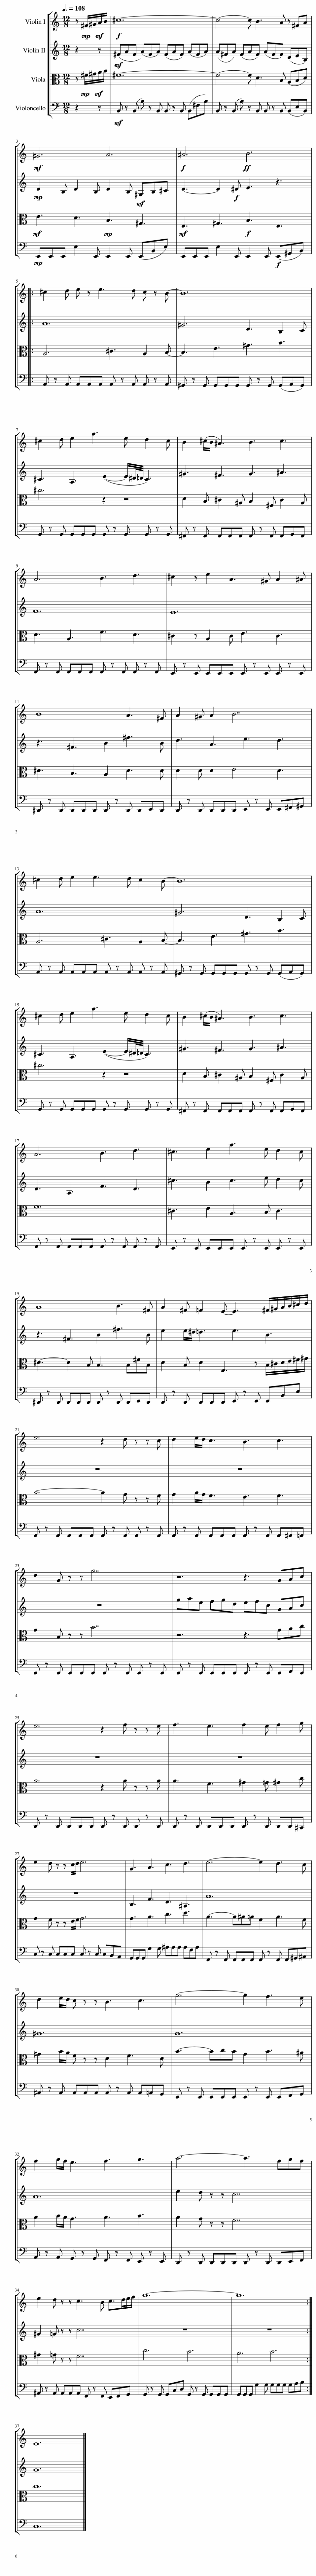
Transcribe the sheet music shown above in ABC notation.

X:1
%%score [ 1 2 3 4 ]
L:1/8
Q:3/8=108
M:12/8
I:linebreak $
K:C
V:1 treble
V:2 treble
V:3 alto
V:4 bass
V:1
 z!mp! ^F/^G/!mf!A/B/ |!f! ^c12- | c4- c B3 A z ^FA |$!mf! ^G6 A6 |!f! ^A6!ff! B6 |:$ %5
 ^c2 d e z e3 d c z B- | B12 |$ ^c2 d e2 a3 e d2 c | B2 (^c/B/ ^A3) B3 c3 |$ A6 B3 d3 | %10
 ^c2 z e2 A3 ^G A2 ^A |$ B8 A3 ^F | A2 ^G A2 B7 |$ ^c2 d e2 e3 d c2 B- | B12 |$ %15
 ^c2 d e2 a3 e d2 c | B2 (^c/B/ ^A3) B3 c3 |$ A6 B3 d3 | ^c3 e2 a3 e d2 c |$ A8 B3 ^F | %20
 A2 ^F =F2 E- E3 ^F/^G/A/B/^c/d/ |$ e6 z2 d z z c | d2 e/d/ c3 B3 c3 |$ d2 G z z g7 | z6 z3 GAc |$ %25
 e6 z2 f z z e | f3 e3 f2 e f2 g |$ e2 d z z c/d/ e6 | G3 A3 c3 d3 | e6- e2 d3 c |$ %30
 d2 e/d/ c z z B3 c3 | g6- g2 f3 e |$ f2 g/f/ e3 f3 g3 | a6- a3 fgf |$ e2 d z z c3 B c>de/f/ | %35
 g12- | g12 :|$ E12 |] %38
V:2
 z2 z |!mf! (^FA)F (AFA) (FAF) (AFA) | (A^FA) (FAF) (AFF) (DEB,) |$!mp! D2 B, D2 B, D2 B, ^G,B,^C | D3- D2!f! ^D E3 z3 |:$ %5
 A12 | ^G6 D3 B,2 C |$ ^C3 A,3 (E2- E/^D/4=D/4 C3) | ^G3 ^F3 G3 ^A3 |$ F12 | %10
 E12 |$ z3 ^F3 B2 ^f3 B | d3 A3 e3 d3 |$ A12 | ^G6 D3 B,2 C |$ %15
 ^C3 A,3 (E2- E/^D/4=D/4 C3) | ^G3 ^F3 G3 ^A3 |$ D3 A,3 F3 D3 | ^c3 B2 c3 e d2 c |$ z3 ^F3 B2 ^f3 B | %20
 e2 e/^d/ =d3 e3 B3 |$ z12 | z12 |$ z12 | gae fgd efc GAc |$ %25
 z12 | z12 |$ z12 | B,3 F3 D3 ^A,3 | A12 |$ %30
 ^G12 | G12 |$ A12 | e2 d z z c7 |$ ^G2 =G z z c7 | %35
 z12 | z12 :|$ G12 |] %38
V:3
 z!mp! ^F/^G/!mf!A/B/ | ^F12- | F4- F D3 B, (A,B,D) |$!mf! E3 D3!mp! B,3!mf! ^G,3 |!mf! E,3 ^G,3!f! B,3 E,3 |:$ %5
 A,6 ^C3 A,2 B,- | B,3 E3 ^G3 B3 |$ ^c6 z2 z4 | D2 B, ^C2 ^A, B,2 ^F, C2 A, |$ D3 A,3 F3 D3 | %10
 ^C2 z A,2 C E3 C3 |$ ^D3 B,3 A,2 D3 D | D2 D D2 E4 D3 |$ A,6 ^C3 A,2 B,- | B,3 E3 ^G3 B3 |$ %15
 ^c6 z2 z4 | D2 B, ^C2 ^A, B,2 ^F, C2 A, |$ F12 | ^C3 E2 A,3 B, C3 |$ ^D3- D2 B, B,3 B,^FB, | %20
 D2 B, D2 E,3 z B,/^C/D/E/^F/^G/ |$ A6- A2 G z z F | G2 A/G/ F3 E3 F3 |$ G2 B, z z B7 | z6 z3 GAc |$ %25
 A6 z2 A z z A | A3 F3 ^G2 =G ^G2 c |$ G2 F z z E/F/ G6 | G3 A3 c3 d3 | A3- A^A=A F2 A3 F |$ %30
 ^G2 B/A/ F z z D2 F3 D | B3- BcB G2 B3 ^A |$ A2 B/A/ G3 A3 B3 | A2 G z z F7 |$ ^G2 =G z z F7 | %35
 c6 B6 | A6 B6 :|$ c12 |] %38
V:4
 z2 z |!mf! B,, z (B,, B,) z B,, B,, z B,, (B,,^F,B,) | B,, z (B,, B,) z B,, B,, z B,, (B,,E,B,,) |$!mp! E,,E,,E,, E,2 E,, E,,2 E,, (E,,B,,E,) | E,,E,,E,, E,2 E,, E,,2 E,,!f! (E,,^G,,B,,) |:$ %5
 A,, z A,, A,,A,,A,, A,, z A,, A,, z A,, | ^G,, z G,, G,,G,,G,, G,, z G,, (G,,A,,G,,) |$ G,, z G,, G,,G,,G,, G,, z G,, G,, z G,, | ^F,, z F,, F,,F,,F,, F,, z F,, F,,G,,F,, |$ F,, z F,, F,,F,,F,, F,, z F,, F,, z F,, | %10
 E,, z E,, E,,E,,E,, E,, z E,, E,, z E,, |$ ^D,, z D,, D,,D,,D,, D,, z D,, D,,E,,D,, | D,, z D,, D,,D,,D,, E,, z E,, E,,^F,,^G,, |$ A,, z A,, A,,A,,A,, A,, z A,, A,, z A,, | ^G,, z G,, G,,G,,G,, G,, z G,, (G,,A,,G,,) |$ %15
 G,, z G,, G,,G,,G,, G,, z G,, G,, z G,, | ^F,, z F,, F,,F,,F,, F,, z F,, F,,G,,F,, |$ F,, z F,, F,,F,,F,, F,, z F,, F,, z F,, | E,, z E,, E,,E,,E,, E,, z E,, E,, z E,, |$ ^D,, z D,, D,,D,,D,, D,, z D,, D,,E,,D,, | %20
 D,, z D,, D,,D,,D,, E,, z E,, E,,B,,E, |$ F,, z F,, F,,F,,F,, F,, z F,, F,, z F,, | F,, z F,, F,,F,,F,, F,, z F,, F,,^F,,=F,, |$ E,, z E,, E,,E,,E,, E,, z E,, E,, z E,, | E,, z E,, E,,E,,E,, E,, z E,, E,,F,,E,, |$ %25
 D,, z D,, D,,D,,D,, D,, z D,, D,, z D,, | D,, z D,, D,,D,,D,, D,, z D,, D,,D,,^C,, |$ C, z C, C,C,C, C, z C, C,B,,A,, | G,,G,,G,, G,2 G, ^A,A,A, A,F,A, | F,, z F,, F,,F,,F,, F,, z F,, F,,^G,,^A,, |$ %30
 ^A,, z A,, A,,A,,A,, A,, z A,, A,,=A,,G,, | E,, z E,, E,,E,,E,, E,, z E,, E,,F,,G,, |$ A,, z A,, G,, z G,, F,, z F,, E,, z E,, | D,, z D,, D,,D,,D,, D,, z D,, D,,E,,F,, |$ ^A,, z A,, A,,A,,A,, F,, z F,, E,,F,,G,, | %35
 G,, z G,, G,,C,D, G,, z G,, G,,G,,G,, | G,,G,,G,, G,2 G, G,G,G, G,A,B, :|$ C,12 |] %38
